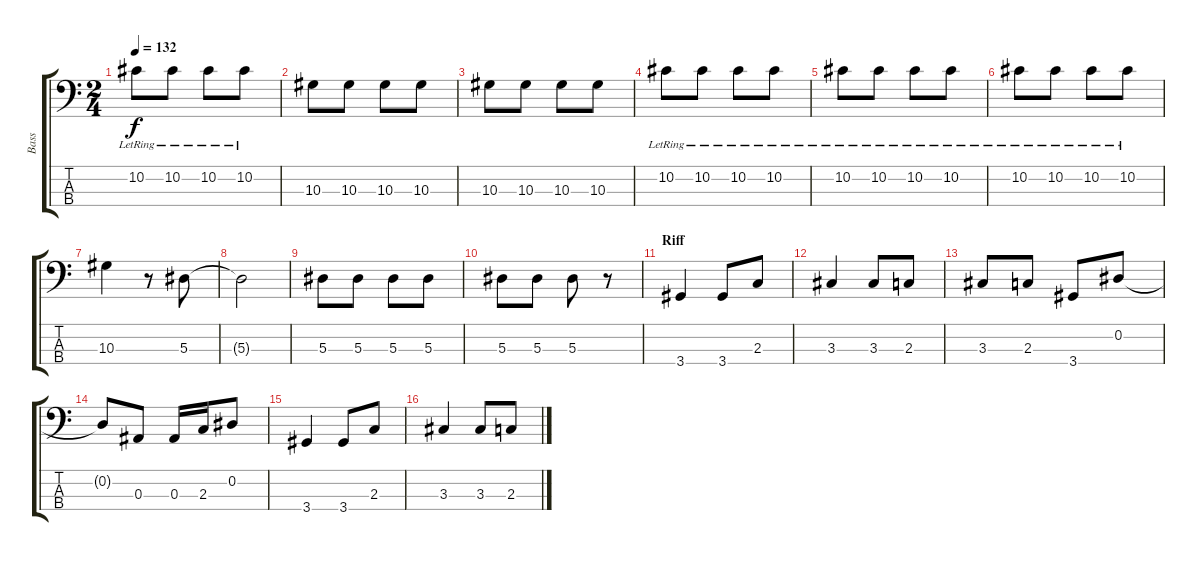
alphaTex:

\track ("Bass" "Bass") {instrument electricbassfinger}
\staff {score tabs}
\tuning (Ab2 Eb2 Bb1 F1) {hide}
\ts (2 4)
\tempo 132
\clef f4
\ks c
10.2{lr}.8{dy f} 10.2{lr}.8 10.2{lr}.8 10.2{lr}.8 |
10.3.8 10.3.8 10.3.8 10.3.8 |
10.3.8 10.3.8 10.3.8 10.3.8 |
10.2{lr}.8 10.2{lr}.8 10.2{lr}.8 10.2{lr}.8 |
10.2{lr}.8 10.2{lr}.8 10.2{lr}.8 10.2{lr}.8 |
10.2{lr}.8 10.2{lr}.8 10.2{lr}.8 10.2{lr}.8 |
10.3.4 r.8 5.3.8 |
5.3{t}.2 |
5.3.8{volume 6} 5.3.8{volume 7} 5.3.8{volume 7} 5.3.8{volume 7} |
5.3.8{volume 9} 5.3.8{volume 10} 5.3.8{volume 11} r.8 |
\section ("" "Riff")
3.4.4 3.4.8 2.3.8 |
3.3.4 3.3.8 2.3.8 |
3.3.8 2.3.8 3.4.8 0.2.8 |
0.2{t}.8 0.3.8 0.3.16 2.3.16 0.2.8 |
3.4.4 3.4.8 2.3.8 |
3.3.4 3.3.8 2.3.8
